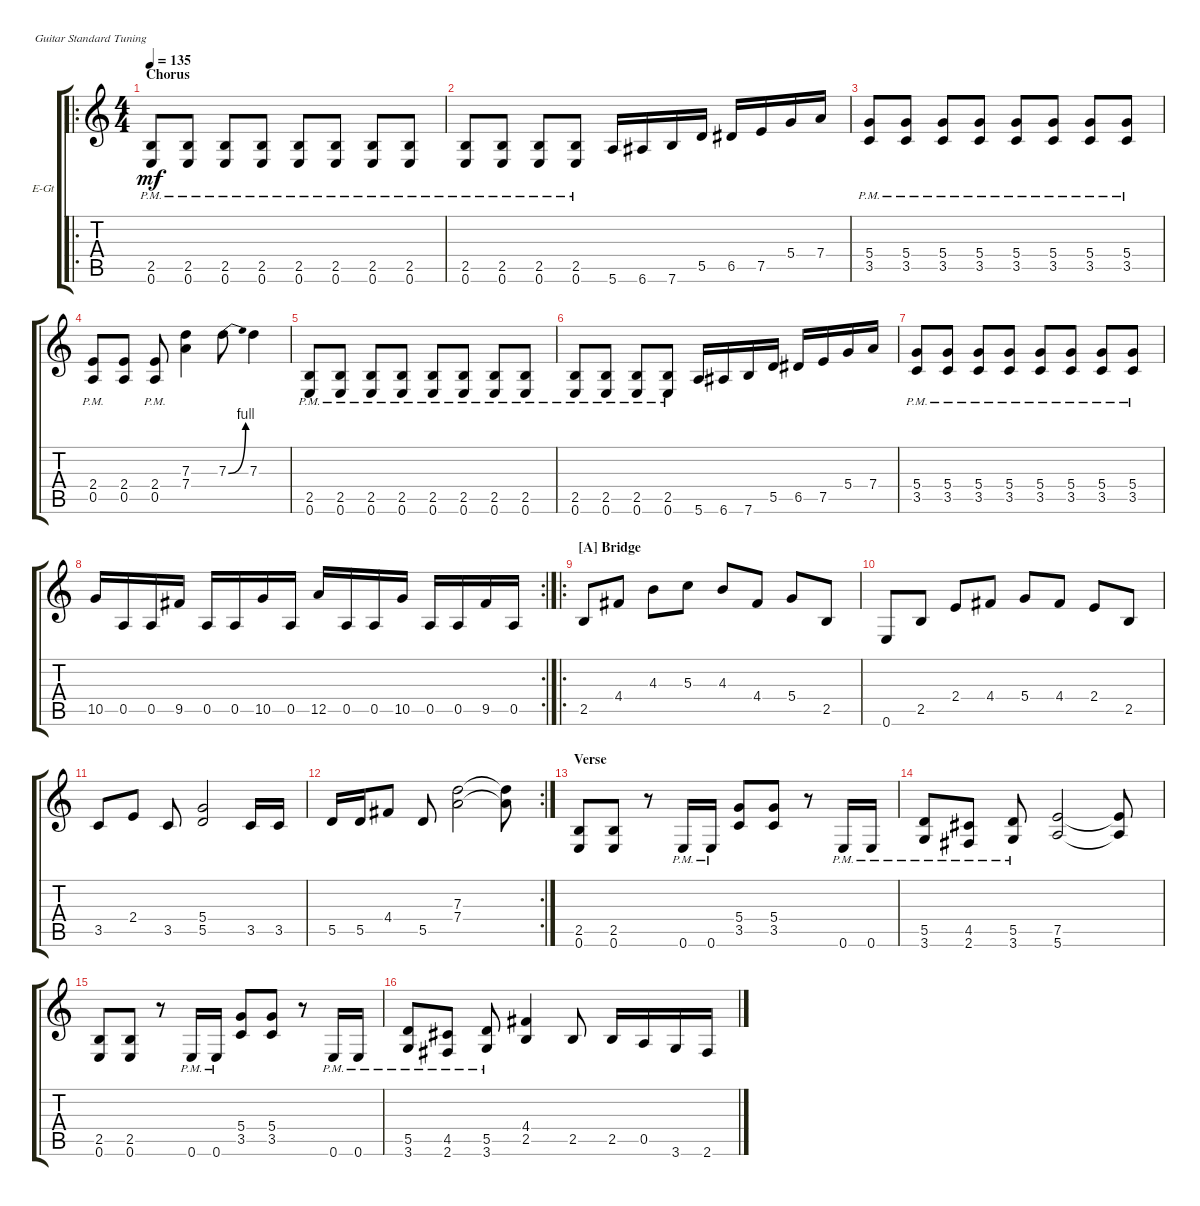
\defaultSystemsLayout 4
\bracketExtendMode groupsimilarinstruments
\firstSystemTrackNameOrientation horizontal
\otherSystemsTrackNameOrientation horizontal
\track ("Electric Guitar" "E-Gt") {instrument distortionguitar}
\staff {score tabs}
\tuning (E4 B3 G3 D3 A2 E2)
\ro
\ts (4 4)
\section ("" "Chorus")
\tempo 135
\clef g2
\ks c
(0.6 2.5{pm}).8{dy mf} (0.6 2.5{pm}).8 (0.6 2.5{pm}).8 (0.6 2.5{pm}).8 (0.6 2.5{pm}).8 (0.6 2.5{pm}).8 (0.6 2.5{pm}).8 (0.6 2.5{pm}).8 |
(0.6 2.5{pm}).8 (0.6 2.5{pm}).8 (0.6 2.5{pm}).8 (0.6 2.5{pm}).8 5.6.16 6.6.16 7.6.16 5.5.16 6.5.16 7.5.16 5.4.16 7.4.16 |
(3.5{pm} 5.4).8 (3.5{pm} 5.4).8 (3.5{pm} 5.4).8 (3.5{pm} 5.4).8 (3.5{pm} 5.4).8 (3.5{pm} 5.4).8 (3.5{pm} 5.4).8 (3.5{pm} 5.4).8 |
(0.5{pm} 2.4).8 (0.5 2.4).8 (0.5{pm} 2.4).8 (7.4 7.3).4 7.3{be (bend 0 0 15 4)}.8 7.3.4 |
(0.6 2.5{pm}).8 (0.6 2.5{pm}).8 (0.6 2.5{pm}).8 (0.6 2.5{pm}).8 (0.6 2.5{pm}).8 (0.6 2.5{pm}).8 (0.6 2.5{pm}).8 (0.6 2.5{pm}).8 |
(0.6 2.5{pm}).8 (0.6 2.5{pm}).8 (0.6 2.5{pm}).8 (0.6 2.5{pm}).8 5.6.16 6.6.16 7.6.16 5.5.16 6.5.16 7.5.16 5.4.16 7.4.16 |
(3.5{pm} 5.4).8 (3.5{pm} 5.4).8 (3.5{pm} 5.4).8 (3.5{pm} 5.4).8 (3.5{pm} 5.4).8 (3.5{pm} 5.4).8 (3.5{pm} 5.4).8 (3.5{pm} 5.4).8 |
\rc 2
10.5.16 0.5.16 0.5.16 9.5.16 0.5.16 0.5.16 10.5.16 0.5.16 12.5.16 0.5.16 0.5.16 10.5.16 0.5.16 0.5.16 9.5.16 0.5.16 |
\ro
\section ("A" "Bridge")
2.5.8 4.4.8 4.3.8 5.3.8 4.3.8 4.4.8 5.4.8 2.5.8 |
0.6.8 2.5.8 2.4.8 4.4.8 5.4.8 4.4.8 2.4.8 2.5.8 |
3.5.8 2.4.8 3.5.8 (5.5 5.4).2 3.5.16 3.5.16 |
\rc 2
5.5.16 5.5.16 4.4.8 5.5.8 (7.4 7.3).2 (7.3{t} 7.4{t}).8 |
\section ("" "Verse")
(0.6 2.5).8 (0.6 2.5).8 r.8 0.6{pm}.16 0.6{pm}.16 (3.5 5.4).8 (3.5 5.4).8 r.8 0.6{pm}.16 0.6{pm}.16 |
(3.6 5.5{pm}).8 (2.6 4.5{pm}).8 (3.6 5.5{pm}).8 (5.6 7.5).2 (5.6{t} 7.5{t}).8 |
(0.6 2.5).8 (0.6 2.5).8 r.8 0.6{pm}.16 0.6{pm}.16 (3.5 5.4).8 (3.5 5.4).8 r.8 0.6{pm}.16 0.6{pm}.16 |
(3.6 5.5{pm}).8 (2.6 4.5{pm}).8 (3.6 5.5{pm}).8 (2.5 4.4).4 2.5.8 2.5.16 0.5.16 3.6.16 2.6.16
